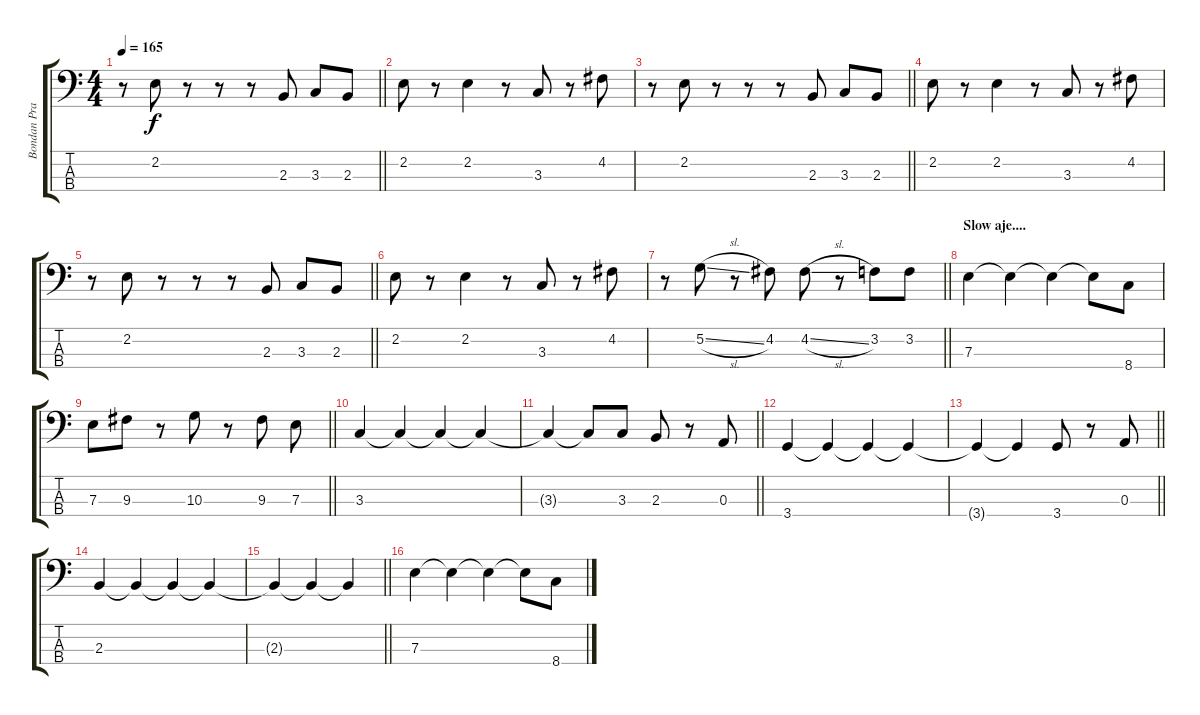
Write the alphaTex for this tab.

\track ("Bondan Prakoso" "Bondan Pra") {instrument electricbassfinger}
\staff {score tabs}
\tuning (G2 D2 A1 E1) {hide}
\ts (4 4)
\tempo 165
\clef f4
\barLineRight lightlight
\ks c
r.8{dy f} 2.2.8 r.8 r.8 r.8 2.3.8 3.3.8 2.3.8 |
2.2.8 r.8 2.2.4 r.8 3.3.8 r.8 4.2.8 |
\barLineRight lightlight
r.8 2.2.8 r.8 r.8 r.8 2.3.8 3.3.8 2.3.8 |
2.2.8 r.8 2.2.4 r.8 3.3.8 r.8 4.2.8 |
\barLineRight lightlight
r.8 2.2.8 r.8 r.8 r.8 2.3.8 3.3.8 2.3.8 |
2.2.8 r.8 2.2.4 r.8 3.3.8 r.8 4.2.8 |
\barLineRight lightlight
r.8 5.2{sl}.8 r.8 4.2.8 4.2{sl}.8 r.8 3.2.8 3.2.8 |
\section ("" "Slow aje....")
7.3.4 7.3{t}.4 7.3{t}.4 7.3{t}.8 8.4.8 |
\barLineRight lightlight
7.3.8 9.3.8 r.8 10.3.8 r.8 9.3.8 7.3.8 |
3.3.4 3.3{t}.4 3.3{t}.4 3.3{t}.4 |
\barLineRight lightlight
3.3{t}.4 3.3{t}.8 3.3.8 2.3.8 r.8 0.3.8 |
3.4.4 3.4{t}.4 3.4{t}.4 3.4{t}.4 |
\barLineRight lightlight
3.4{t}.4 3.4{t}.4 3.4.8 r.8 0.3.8 |
2.3.4 2.3{t}.4 2.3{t}.4 2.3{t}.4 |
\barLineRight lightlight
2.3{t}.4 2.3{t}.4 2.3{t}.4 |
7.3.4 7.3{t}.4 7.3{t}.4 7.3{t}.8 8.4.8
